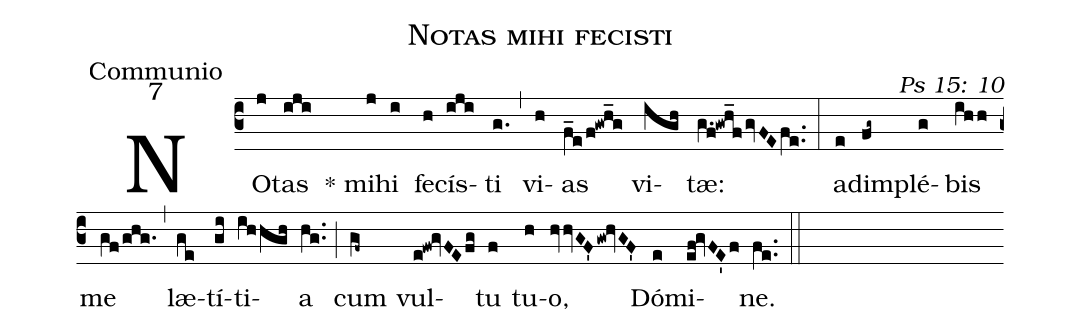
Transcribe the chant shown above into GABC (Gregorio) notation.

name: Notas mihi fecisti;
office-part: Communio;
mode: 7;
commentary: Ps 15: 10;
%%
(c3) NO(j)tas(iji) * mi(j)hi(i) fe(h)cís(iji)ti(g.) (,) vi(h)as(f_e/f!gwh_g) vi(igh)tæ:(g.f!gwh_fgvFEfe..) (:)
ad(e)im(fg~)plé(g)bis(ihh) me(gf/ghg.) (,) læ(ge)tí(gi)ti(ihhgh)a(hg..) (;) cum(gf~) vul(e!fw!gvFEfg)tu(f) tu(h)o,(hvvGF'gw!hvGF') Dó(e)mi(ef!gvFE'f)ne.(fe..) (::)
